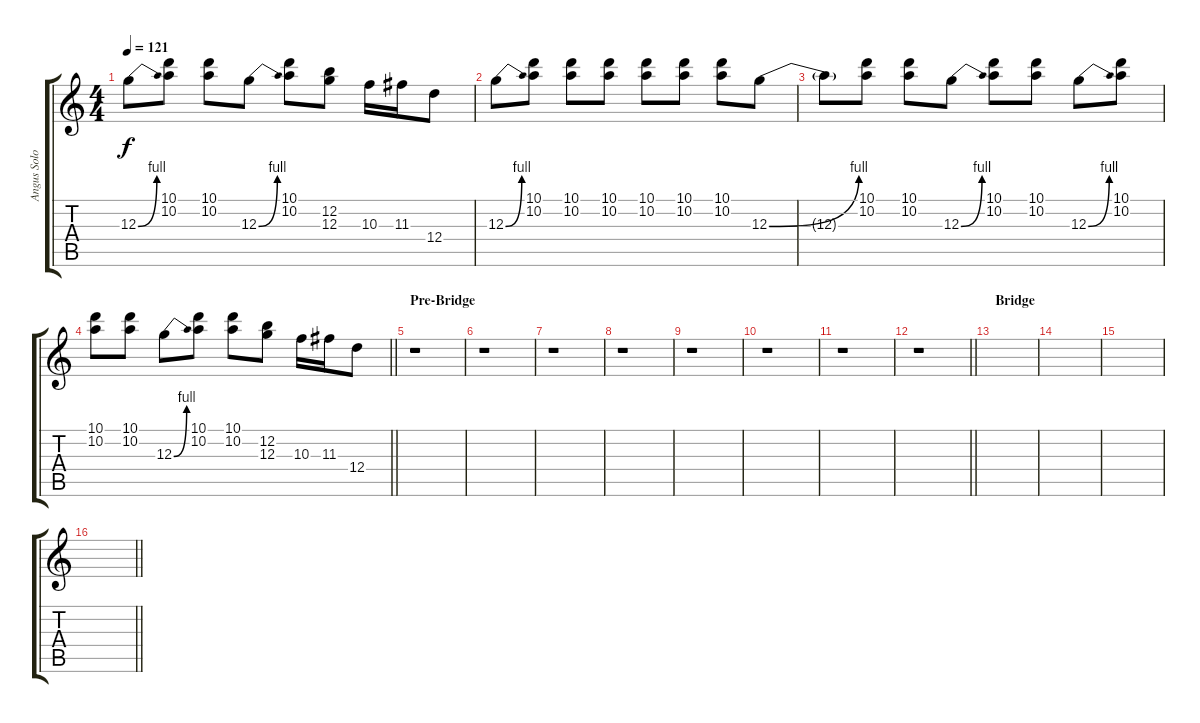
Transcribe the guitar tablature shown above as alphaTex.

\track ("Angus Solo/Fills" "Angus Solo") {instrument overdrivenguitar}
\staff {score tabs}
\tuning (E4 B3 G3 D3 A2 E2) {hide}
\ts (4 4)
\tempo 121
\clef g2
\ks c
12.3{be (bend 0 0 60 4)}.8{dy f} (10.1 10.2).8 (10.1 10.2).8 12.3{be (bend 0 0 60 4)}.8 (10.1 10.2).8 (12.2 12.3).8 10.3.16 11.3.16 12.4.8 |
12.3{be (bend 0 0 60 4)}.8 (10.1 10.2).8 (10.1 10.2).8 (10.1 10.2).8 (10.1 10.2).8 (10.1 10.2).8 (10.1 10.2).8 12.3{be (bend 0 0 60 4)}.8 |
12.3{t}.8 (10.1 10.2).8 (10.1 10.2).8 12.3{be (bend 0 0 60 4)}.8 (10.1 10.2).8 (10.1 10.2).8 12.3{be (bend 0 0 60 4)}.8 (10.1 10.2).8 |
\barLineRight lightlight
(10.1 10.2).8 (10.1 10.2).8 12.3{be (bend 0 0 60 4)}.8 (10.1 10.2).8 (10.1 10.2).8 (12.2 12.3).8 10.3.16 11.3.16 12.4.8 |
\section ("" "Pre-Bridge")
r.1{balance 12} |
r.1 |
r.1 |
r.1 |
r.1 |
r.1 |
r.1 |
\barLineRight lightlight
r.1 |
\section ("" "Bridge")
|
|
|
\barLineRight lightlight
